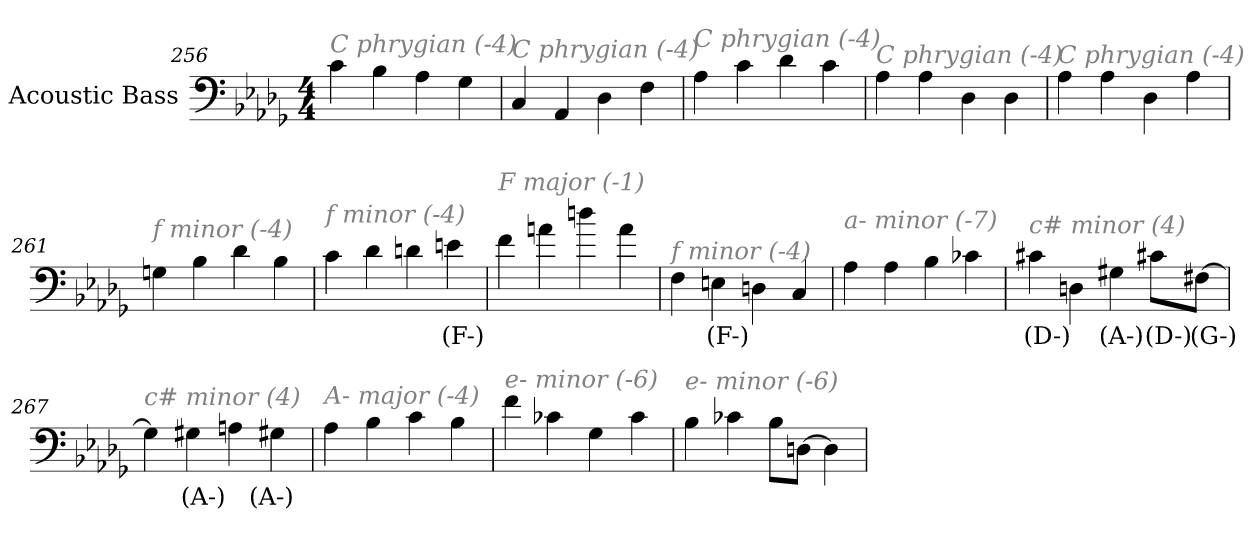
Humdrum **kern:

**kern	**text
*part1	*part1
*staff1	*staff1
*I"Acoustic Bass	*
*clefF4	*
*ITrd7c12	*
*k[b-e-a-d-g-]	*
*D-:	*
*M4/4	*
=256	=256
!LO:TX:i:color=#808080:t=C phrygian (-4)	!
4C	.
4BB-	.
4AA-	.
4GG-	.
=257	=257
!LO:TX:i:color=#808080:t=C phrygian (-4)	!
4CC	.
4AAA-	.
4DD-	.
4FF	.
=258	=258
!LO:TX:i:color=#808080:t=C phrygian (-4)	!
4AA-	.
4C	.
4D-	.
4C	.
=259	=259
!LO:TX:i:color=#808080:t=C phrygian (-4)	!
4AA-	.
4AA-	.
4DD-	.
4DD-	.
=260	=260
!LO:TX:i:color=#808080:t=C phrygian (-4)	!
4AA-	.
4AA-	.
4DD-	.
4AA-	.
=261	=261
!LO:TX:i:color=#808080:t=f minor (-4)	!
4GGn	.
4BB-	.
4D-	.
4BB-	.
=262	=262
!LO:TX:i:color=#808080:t=f minor (-4)	!
4C	.
4D-	.
4Dn	.
4Eni	(F-)
=263	=263
!LO:TX:i:color=#808080:t=F major (-1)	!
4F	.
4An	.
4dn	.
4A	.
=264	=264
!LO:TX:i:color=#808080:t=f minor (-4)	!
4FF	.
4EEni	(F-)
4DDn	.
4CC	.
=265	=265
!LO:TX:i:color=#808080:t=a- minor (-7)	!
4AA-	.
4AA-	.
4BB-	.
4C-X	.
=266	=266
!LO:TX:i:color=#808080:t=c# minor (4)	!
4C#Xi	(D-)
4DDn	.
4GG#Xi	(A-)
8C#XiL	(D-)
[8FF#XiJ	(G-)
=267	=267
!LO:TX:i:color=#808080:t=c# minor (4)	!
4GG-]	.
4GG#Xi	(A-)
4AAn	.
4GG#Xi	(A-)
=268	=268
!LO:TX:i:color=#808080:t=A- major (-4)	!
4AA-	.
4BB-	.
4C	.
4BB-	.
=269	=269
!LO:TX:i:color=#808080:t=e- minor (-6)	!
4F	.
4C-X	.
4GG-	.
4C-	.
=270	=270
!LO:TX:i:color=#808080:t=e- minor (-6)	!
4BB-	.
4C-X	.
8BB-L	.
[8DDnJ	.
4DD]	.
=	=
*-	*-
